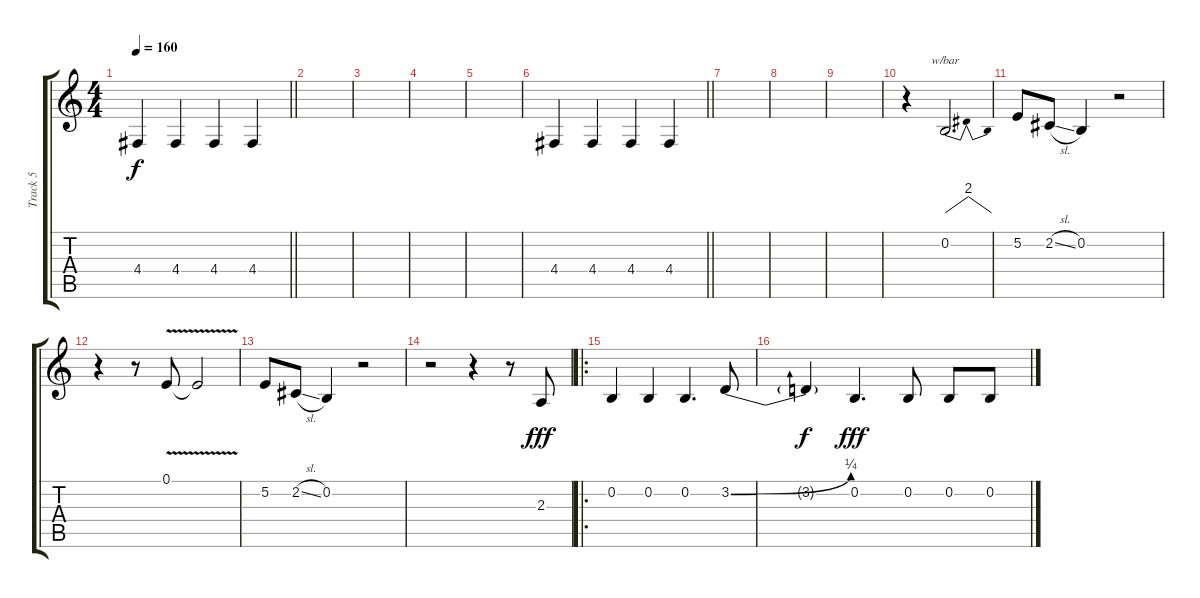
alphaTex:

\track ("Track 5" "Track 5") {instrument lead2sawtooth}
\staff {score tabs}
\tuning (E4 B3 G3 D3 A2 E2) {hide}
\ts (4 4)
\tempo 160
\clef g2
\barLineRight lightlight
\ks c
4.4.4{dy f instrument lead2sawtooth} 4.4.4 4.4.4 4.4.4 |
|
|
|
|
\barLineRight lightlight
4.4.4 4.4.4 4.4.4 4.4.4 |
|
|
|
r.4 0.2.2{d tbe (dip default 0 0 45 8 60 0)} |
5.2.8 2.2{sl}.8 0.2.4 r.2 |
r.4 r.8 0.1{v}.8 0.1{t}.2 |
5.2.8 2.2{sl}.8 0.2.4 r.2 |
r.2 r.4 r.8 2.3.8{dy fff} |
\ro
0.2.4 0.2.4 0.2.4{d} 3.2{be (bend 0 0 60 1)}.8 |
3.2{t}.4{dy f} 0.2.4{d dy fff} 0.2.8 0.2.8 0.2.8
